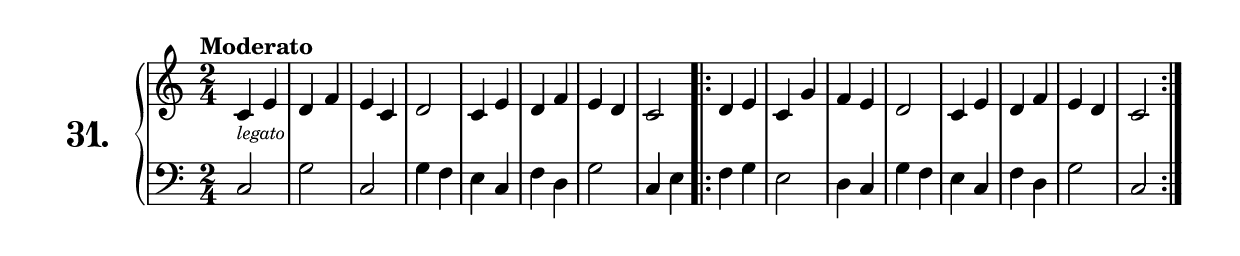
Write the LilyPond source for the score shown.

\version "2.18.2"

\score {
  \new PianoStaff  <<
    \set PianoStaff.instrumentName = \markup {
      \huge \bold \number "31." }

    \new Staff = "upper" \with {
      midiInstrument = #"acoustic grand" }

    \relative c' {
      \clef treble
      \key c \major
      \time 2/4
      \numericTimeSignature
      \tempo "Moderato"

      c4_\markup {
        \tiny \italic "legato"
      } e  | %01
      d f  | %02
      e c  | %03
      d2   | %04
      c4 e | %05
      d f  | %06
      e d  | %07
      c2   | %08

      \repeat volta 2 {
        d4 e | %09
        c g' | %10
        f e  | %11
        d2   | %12
        c4 e | %13
        d f  | %14
        e d  | %15
        c2   | %16
      }
    }
    \new Staff = "lower" \with {
      midiInstrument = #"acoustic grand" }

    \relative c {
      \clef bass
      \key c \major
      \time 2/4
      \numericTimeSignature

      c2    | %01
      g'    | %02
      c,    | %03
      g'4 f | %04
      e c   | %05
      f d   | %06
      g2    | %07
      c,4 e | %08

      \repeat volta 2 {
        f4 g  | %09
        e2    | %10
        d4 c  | %11
        g' f  | %12
        e c   | %13
        f d   | %14
        g2    | %15
        c,    | %16
      }
    }
  >>
  \layout { }
  \midi { }
  \header {
    composer = "Ferdinand Beyer; Op. 101; Nº.16"
    piece = ""
    %opus = "824"
  }
}

